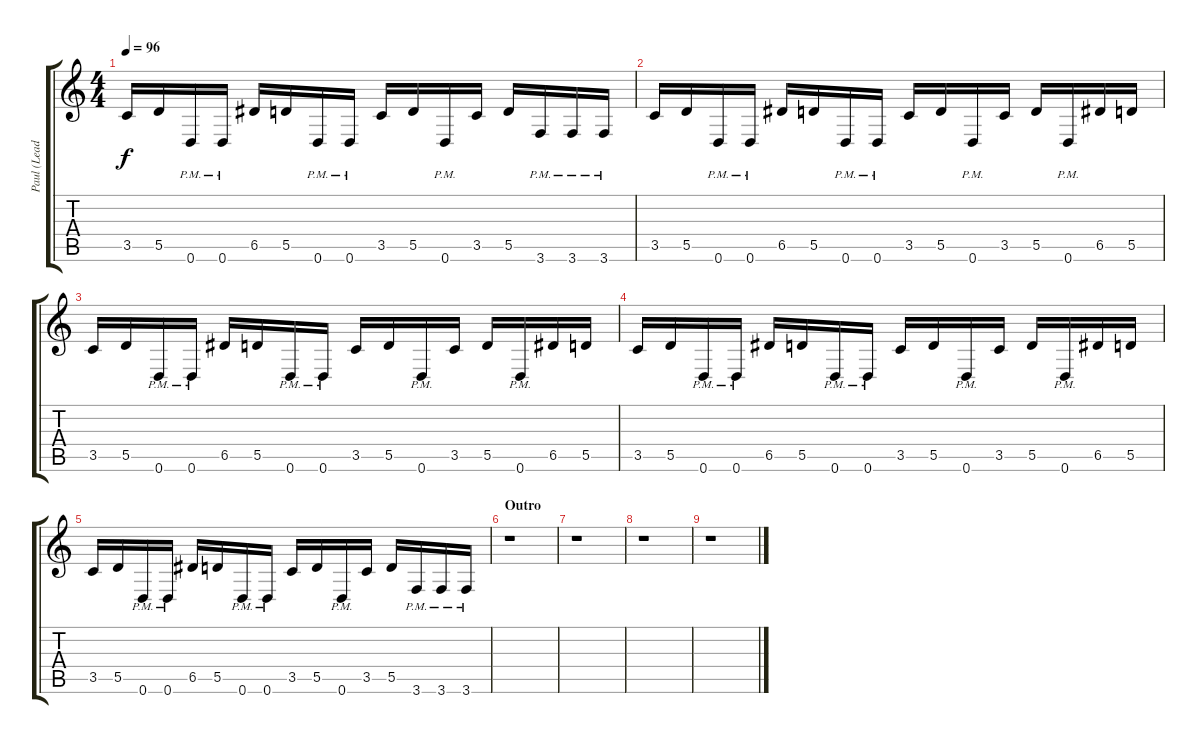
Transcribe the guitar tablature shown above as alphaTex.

\track ("Paul (Lead)" "Paul (Lead") {instrument overdrivenguitar}
\staff {score tabs}
\tuning (E4 B3 G3 D3 A2 D2) {hide}
\ts (4 4)
\tempo 96
\clef g2
\ks c
3.5.16{dy f} 5.5.16 0.6{pm}.16 0.6{pm}.16 6.5.16 5.5.16 0.6{pm}.16 0.6{pm}.16 3.5.16 5.5.16 0.6{pm}.16 3.5.16 5.5.16 3.6{pm}.16 3.6{pm}.16 3.6{pm}.16 |
3.5.16 5.5.16 0.6{pm}.16 0.6{pm}.16 6.5.16 5.5.16 0.6{pm}.16 0.6{pm}.16 3.5.16 5.5.16 0.6{pm}.16 3.5.16 5.5.16 0.6{pm}.16 6.5.16 5.5.16 |
3.5.16 5.5.16 0.6{pm}.16 0.6{pm}.16 6.5.16 5.5.16 0.6{pm}.16 0.6{pm}.16 3.5.16 5.5.16 0.6{pm}.16 3.5.16 5.5.16 0.6{pm}.16 6.5.16 5.5.16 |
3.5.16 5.5.16 0.6{pm}.16 0.6{pm}.16 6.5.16 5.5.16 0.6{pm}.16 0.6{pm}.16 3.5.16 5.5.16 0.6{pm}.16 3.5.16 5.5.16 0.6{pm}.16 6.5.16 5.5.16 |
3.5.16 5.5.16 0.6{pm}.16 0.6{pm}.16 6.5.16 5.5.16 0.6{pm}.16 0.6{pm}.16 3.5.16 5.5.16 0.6{pm}.16 3.5.16 5.5.16 3.6{pm}.16 3.6{pm}.16 3.6{pm}.16 |
\section ("" "Outro")
r.1 |
r.1 |
r.1 |
r.1
